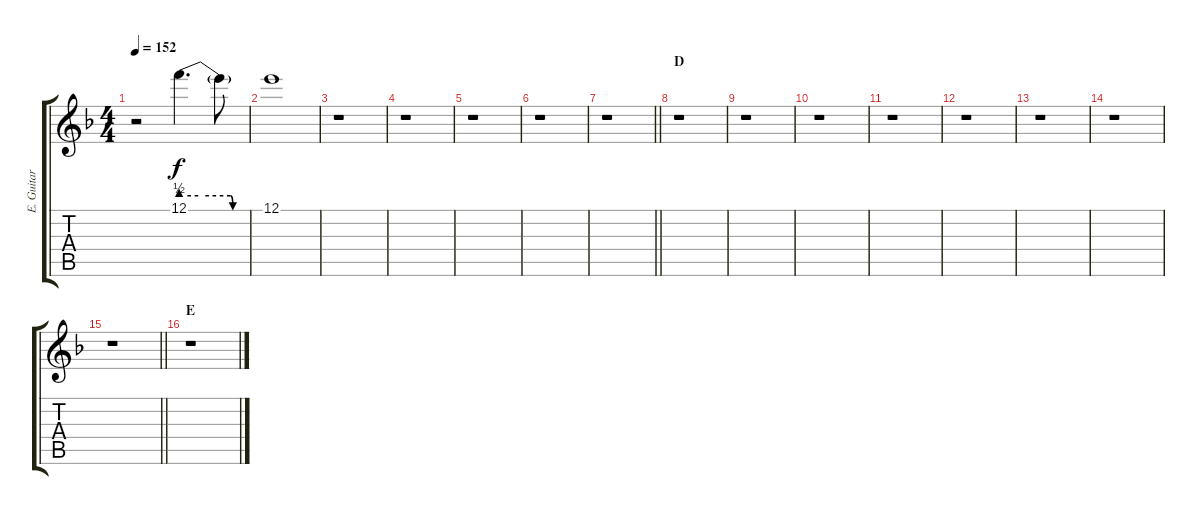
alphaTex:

\track ("E. Guitar II" "E. Guitar ") {instrument overdrivenguitar}
\staff {score tabs}
\tuning (E4 B3 G3 D3 A2 E2) {hide}
\ts (4 4)
\tempo 152
\clef g2
\ks f
r.2{dy f} 12.1{be (custom 0 2 15 2 43 2 45 0 60 0)}.4{d} 12.1{t}.8 |
12.1.1 |
r.1 |
r.1 |
r.1 |
r.1 |
\barLineRight lightlight
r.1 |
\section ("" "D")
r.1 |
r.1 |
r.1 |
r.1 |
r.1 |
r.1 |
r.1 |
\barLineRight lightlight
r.1 |
\section ("" "E")
r.1
